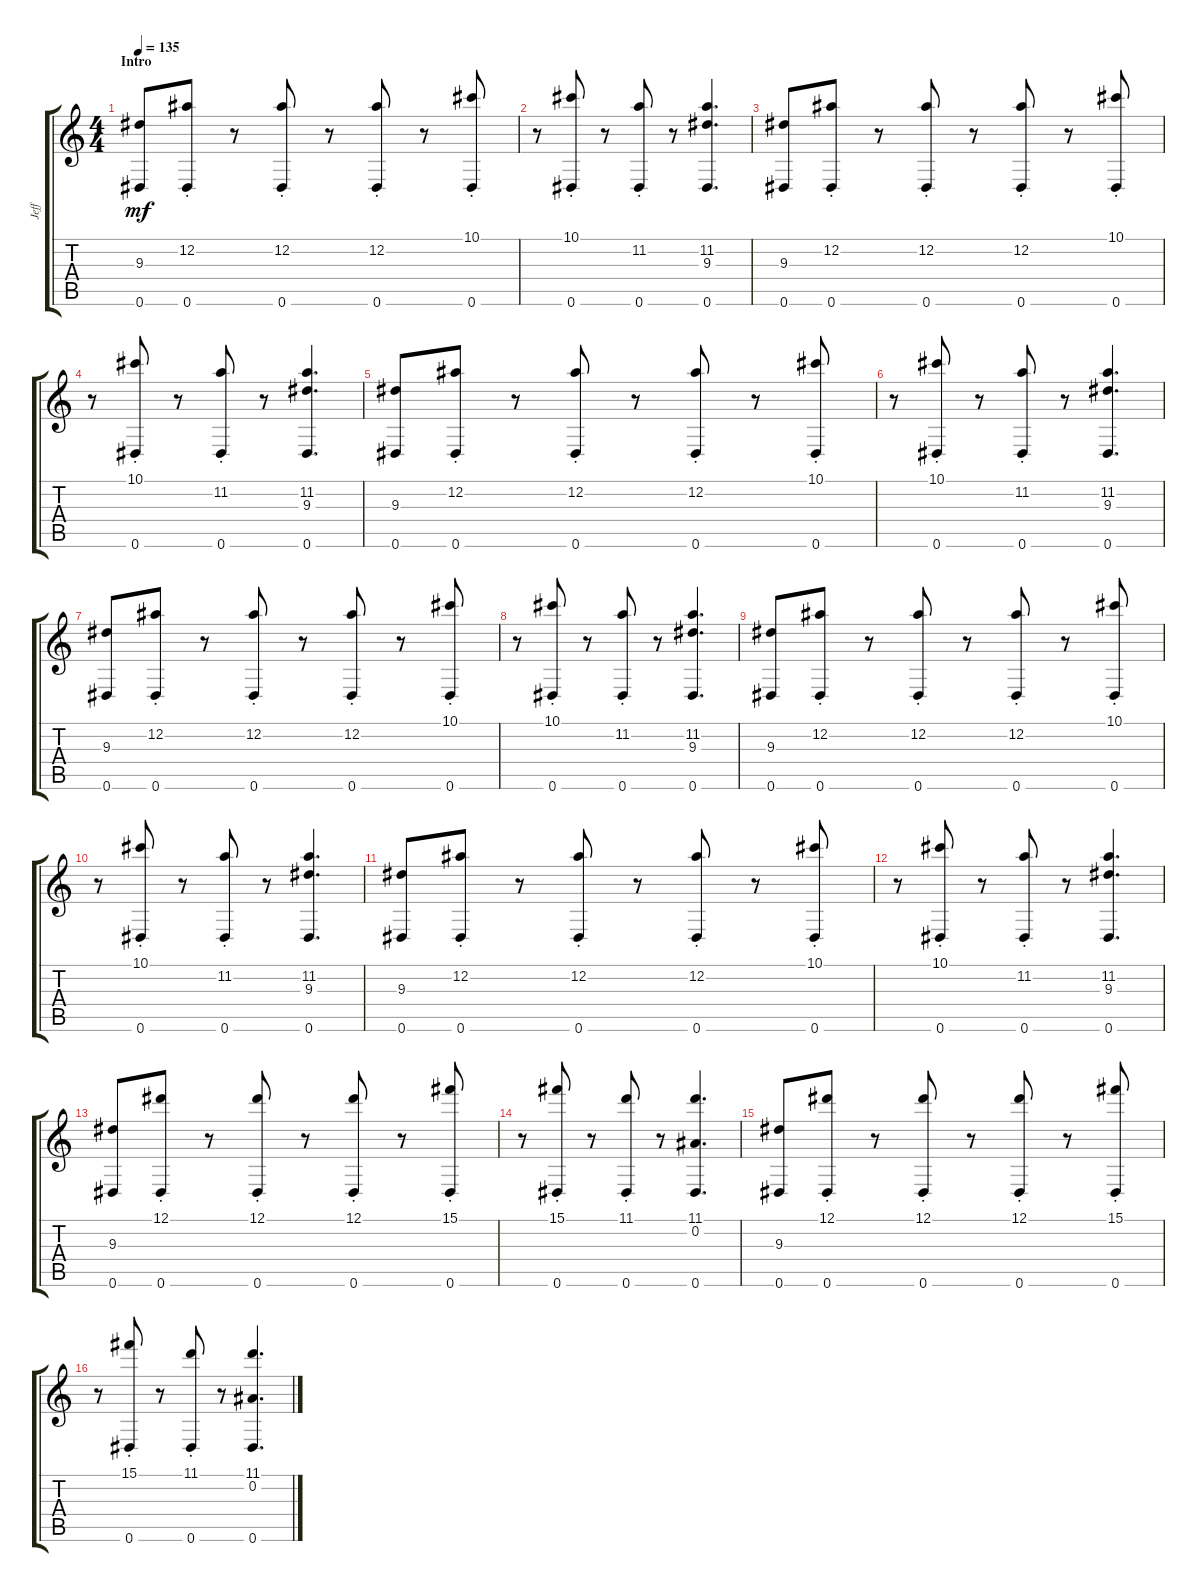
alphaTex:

\track ("Jeff" "Jeff") {instrument overdrivenguitar}
\staff {score tabs}
\tuning (Eb4 Bb3 Gb3 Db3 Ab2 Eb2) {hide}
\ts (4 4)
\section ("" "Intro")
\tempo 135
\clef g2
\ks c
(9.3 0.6).8{dy mf instrument overdrivenguitar} (12.2{st} 0.6{st}).8 r.8 (12.2{st} 0.6{st}).8 r.8 (12.2{st} 0.6{st}).8 r.8 (10.1{st} 0.6{st}).8 |
r.8 (10.1{st} 0.6{st}).8 r.8 (11.2{st} 0.6{st}).8 r.8 (11.2 9.3 0.6).4{d} |
(9.3 0.6).8 (12.2{st} 0.6{st}).8 r.8 (12.2{st} 0.6{st}).8 r.8 (12.2{st} 0.6{st}).8 r.8 (10.1{st} 0.6{st}).8 |
r.8 (10.1{st} 0.6{st}).8 r.8 (11.2{st} 0.6{st}).8 r.8 (11.2 9.3 0.6).4{d} |
(9.3 0.6).8 (12.2{st} 0.6{st}).8 r.8 (12.2{st} 0.6{st}).8 r.8 (12.2{st} 0.6{st}).8 r.8 (10.1{st} 0.6{st}).8 |
r.8 (10.1{st} 0.6{st}).8 r.8 (11.2{st} 0.6{st}).8 r.8 (11.2 9.3 0.6).4{d} |
(9.3 0.6).8 (12.2{st} 0.6{st}).8 r.8 (12.2{st} 0.6{st}).8 r.8 (12.2{st} 0.6{st}).8 r.8 (10.1{st} 0.6{st}).8 |
r.8 (10.1{st} 0.6{st}).8 r.8 (11.2{st} 0.6{st}).8 r.8 (11.2 9.3 0.6).4{d} |
(9.3 0.6).8 (12.2{st} 0.6{st}).8 r.8 (12.2{st} 0.6{st}).8 r.8 (12.2{st} 0.6{st}).8 r.8 (10.1{st} 0.6{st}).8 |
r.8 (10.1{st} 0.6{st}).8 r.8 (11.2{st} 0.6{st}).8 r.8 (11.2 9.3 0.6).4{d} |
(9.3 0.6).8 (12.2{st} 0.6{st}).8 r.8 (12.2{st} 0.6{st}).8 r.8 (12.2{st} 0.6{st}).8 r.8 (10.1{st} 0.6{st}).8 |
r.8 (10.1{st} 0.6{st}).8 r.8 (11.2{st} 0.6{st}).8 r.8 (11.2 9.3 0.6).4{d} |
(9.3 0.6).8 (12.1{st} 0.6{st}).8 r.8 (12.1{st} 0.6{st}).8 r.8 (12.1{st} 0.6{st}).8 r.8 (15.1{st} 0.6{st}).8 |
r.8 (15.1{st} 0.6{st}).8 r.8 (11.1{st} 0.6{st}).8 r.8 (11.1 0.2 0.6).4{d} |
(9.3 0.6).8 (12.1{st} 0.6{st}).8 r.8 (12.1{st} 0.6{st}).8 r.8 (12.1{st} 0.6{st}).8 r.8 (15.1{st} 0.6{st}).8 |
r.8 (15.1{st} 0.6{st}).8 r.8 (11.1{st} 0.6{st}).8 r.8 (11.1 0.2 0.6).4{d}
